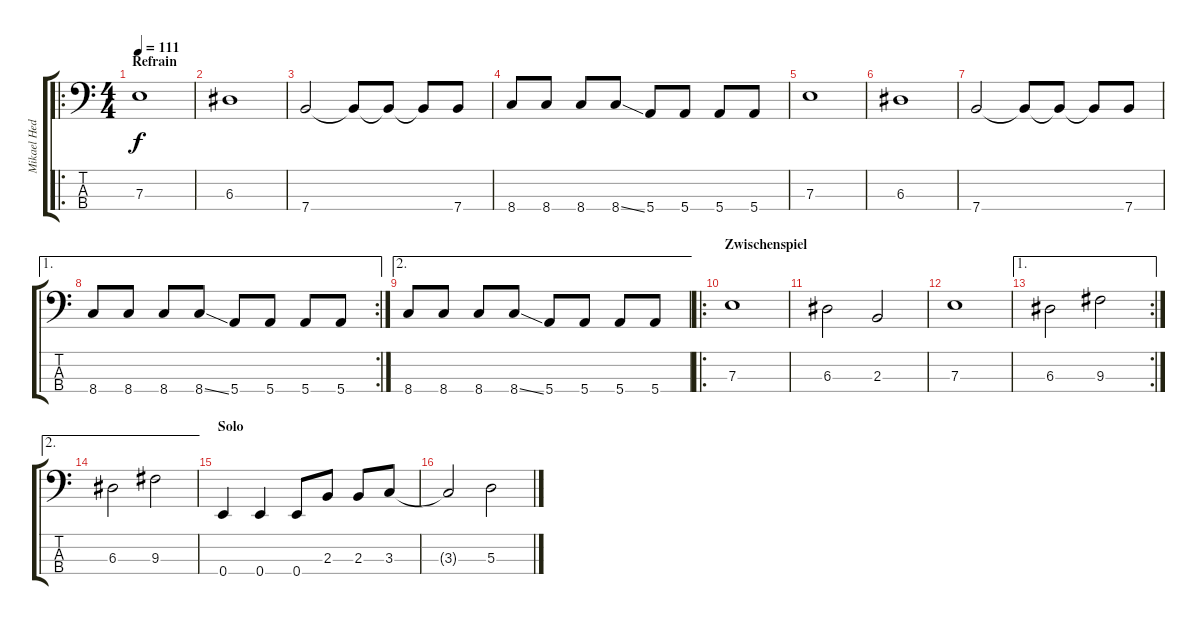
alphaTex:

\track ("Mikael Hedlund" "Mikael Hed") {instrument electricbasspick}
\staff {score tabs}
\tuning (G2 D2 A1 E1) {hide}
\ro
\ts (4 4)
\section ("" "Refrain")
\tempo 111
\clef f4
\ks c
7.3.1{dy f} |
6.3.1 |
7.4.2 7.4{t}.8 7.4{t}.8 7.4{t}.8 7.4.8 |
8.4.8 8.4.8 8.4.8 8.4{ss}.8 5.4.8 5.4.8 5.4.8 5.4.8 |
7.3.1 |
6.3.1 |
7.4.2 7.4{t}.8 7.4{t}.8 7.4{t}.8 7.4.8 |
\ae 1
\rc 2
8.4.8 8.4.8 8.4.8 8.4{ss}.8 5.4.8 5.4.8 5.4.8 5.4.8 |
\ae 2
8.4.8 8.4.8 8.4.8 8.4{ss}.8 5.4.8 5.4.8 5.4.8 5.4.8 |
\ro
\section ("" "Zwischenspiel")
7.3.1 |
6.3.2 2.3.2 |
7.3.1 |
\ae 1
\rc 2
6.3.2 9.3.2 |
\ae 2
6.3.2 9.3.2 |
\section ("" "Solo")
0.4.4 0.4.4 0.4.8 2.3.8 2.3.8 3.3.8 |
3.3{t}.2 5.3.2
